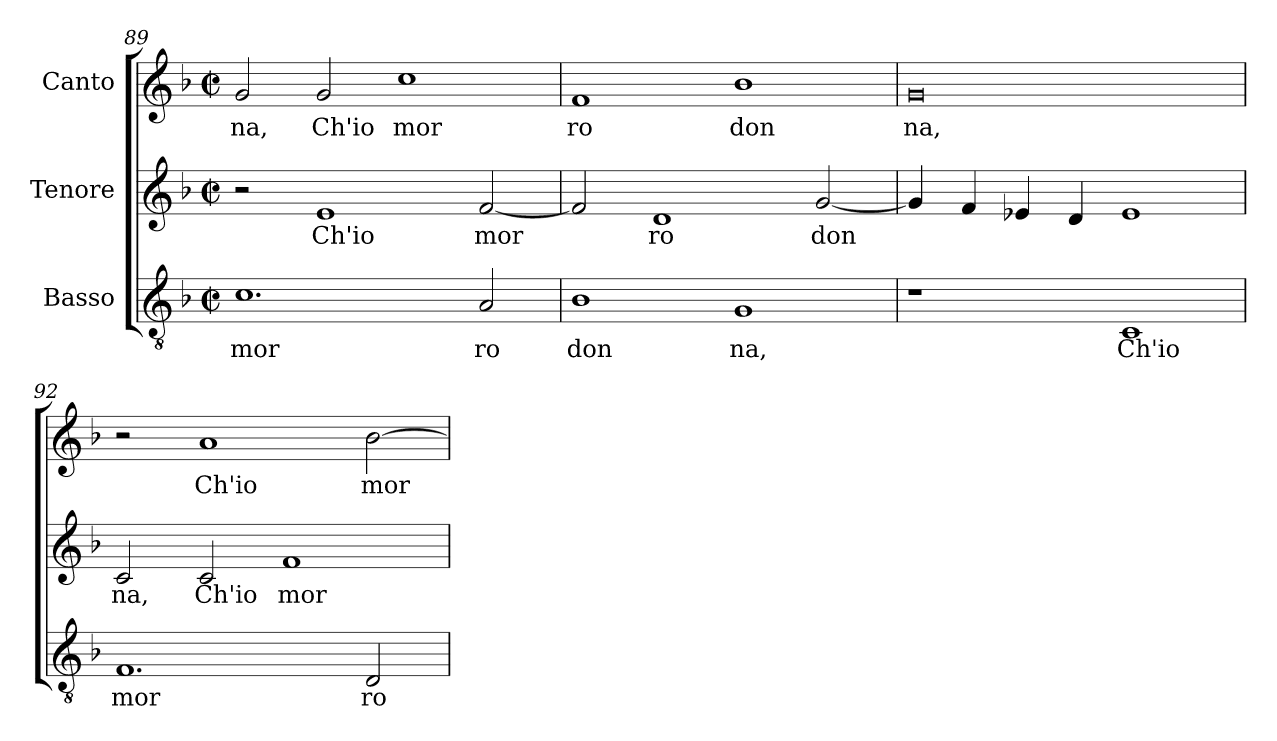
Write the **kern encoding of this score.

**kern	**text	**kern	**text	**kern	**text
*part3	*part3	*part2	*part2	*part1	*part1
*staff3	*staff3	*staff2	*staff2	*staff1	*staff1
*I"Basso	*	*I"Tenore	*	*I"Canto	*
*clefGv2	*	*clefG2	*	*clefG2	*
*k[b-]	*	*k[b-]	*	*k[b-]	*
*F:	*	*F:	*	*F:	*
*M2/2	*	*M2/2	*	*M2/2	*
*met(c|)	*	*met(c|)	*	*met(c|)	*
=89	=89	=89	=89	=89	=89
!	!LO:LY:b:cj	!	!	!	!LO:LY:b:cj
1.c	mor	2r	.	2g/	na,
!	!	!	!LO:LY:b:cj	!	!LO:LY:b:cj
.	.	1e	Ch'io	2g/	Ch'io
!	!	!	!	!	!LO:LY:b:cj
.	.	.	.	1cc	mor
!	!LO:LY:b:cj	!	!LO:LY:b:cj	!	!
2A/	ro	[<2f/	mor	.	.
=90	=90	=90	=90	=90	=90
!	!LO:LY:b:cj	!	!LO:LY:b:cj	!	!LO:LY:b:cj
1B-	don	2f/]	.	1f	ro
!	!	!	!LO:LY:b:cj	!	!
.	.	1d	ro	.	.
!	!LO:LY:b:cj	!	!	!	!LO:LY:b:cj
1G	na,	.	.	1b-	don
!	!	!	!LO:LY:b:cj	!	!
.	.	[<2g/	don	.	.
=91	=91	=91	=91	=91	=91
!	!	!	!LO:LY:b:cj	!	!LO:LY:b:cj
1r	.	4g/]	.	0g	na,
!	!	!	!LO:LY:b:cj	!	!
.	.	4f/	.	.	.
!	!	!	!LO:LY:b:cj	!	!
.	.	4e-X/	.	.	.
!	!	!	!LO:LY:b:cj	!	!
.	.	4d/	.	.	.
!	!LO:LY:b:cj	!	!LO:LY:b:cj	!	!
1C	Ch'io	1e-	.	.	.
!!LO:PB:g=z
=92	=92	=92	=92	=92	=92
!	!LO:LY:b:cj	!	!LO:LY:b:cj	!	!
1.F	mor	2c/	na,	2r	.
!	!	!	!LO:LY:b:cj	!	!LO:LY:b:cj
.	.	2c/	Ch'io	1a	Ch'io
!	!	!	!LO:LY:b:cj	!	!
.	.	1f	mor	.	.
!	!LO:LY:b:cj	!	!	!	!LO:LY:b:cj
2D/	ro	.	.	[>2b-\	mor
=	=	=	=	=	=
*-	*-	*-	*-	*-	*-
